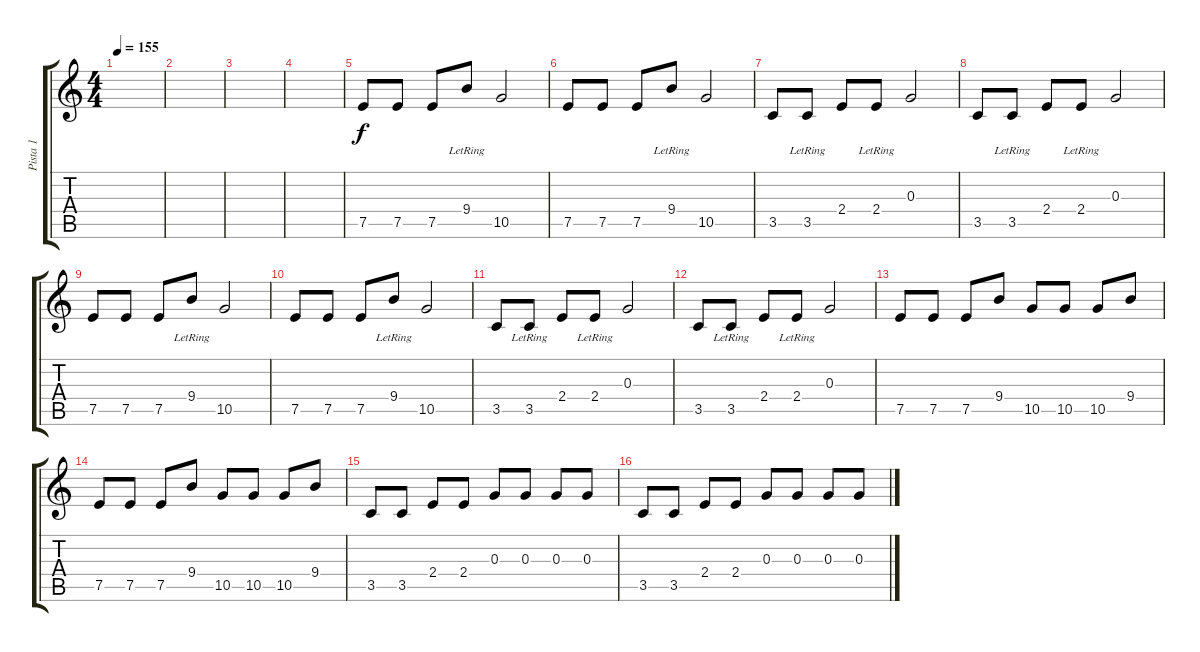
\track ("Pista 1" "Pista 1") {instrument acousticguitarnylon}
\staff {score tabs}
\tuning (E4 B3 G3 D3 A2 E2) {hide}
\ts (4 4)
\tempo 155
\clef g2
\ks c
|
|
|
|
7.5.8 7.5.8 7.5.8 9.4{lr}.8 10.5.2 |
7.5.8 7.5.8 7.5.8 9.4{lr}.8 10.5.2 |
3.5.8 3.5{lr}.8 2.4.8 2.4{lr}.8 0.3.2 |
3.5.8 3.5{lr}.8 2.4.8 2.4{lr}.8 0.3.2 |
7.5.8 7.5.8 7.5.8 9.4{lr}.8 10.5.2 |
7.5.8 7.5.8 7.5.8 9.4{lr}.8 10.5.2 |
3.5.8 3.5{lr}.8 2.4.8 2.4{lr}.8 0.3.2 |
3.5.8 3.5{lr}.8 2.4.8 2.4{lr}.8 0.3.2 |
7.5.8 7.5.8 7.5.8 9.4.8 10.5.8 10.5.8 10.5.8 9.4.8 |
7.5.8 7.5.8 7.5.8 9.4.8 10.5.8 10.5.8 10.5.8 9.4.8 |
3.5.8 3.5.8 2.4.8 2.4.8 0.3.8 0.3.8 0.3.8 0.3.8 |
3.5.8 3.5.8 2.4.8 2.4.8 0.3.8 0.3.8 0.3.8 0.3.8
